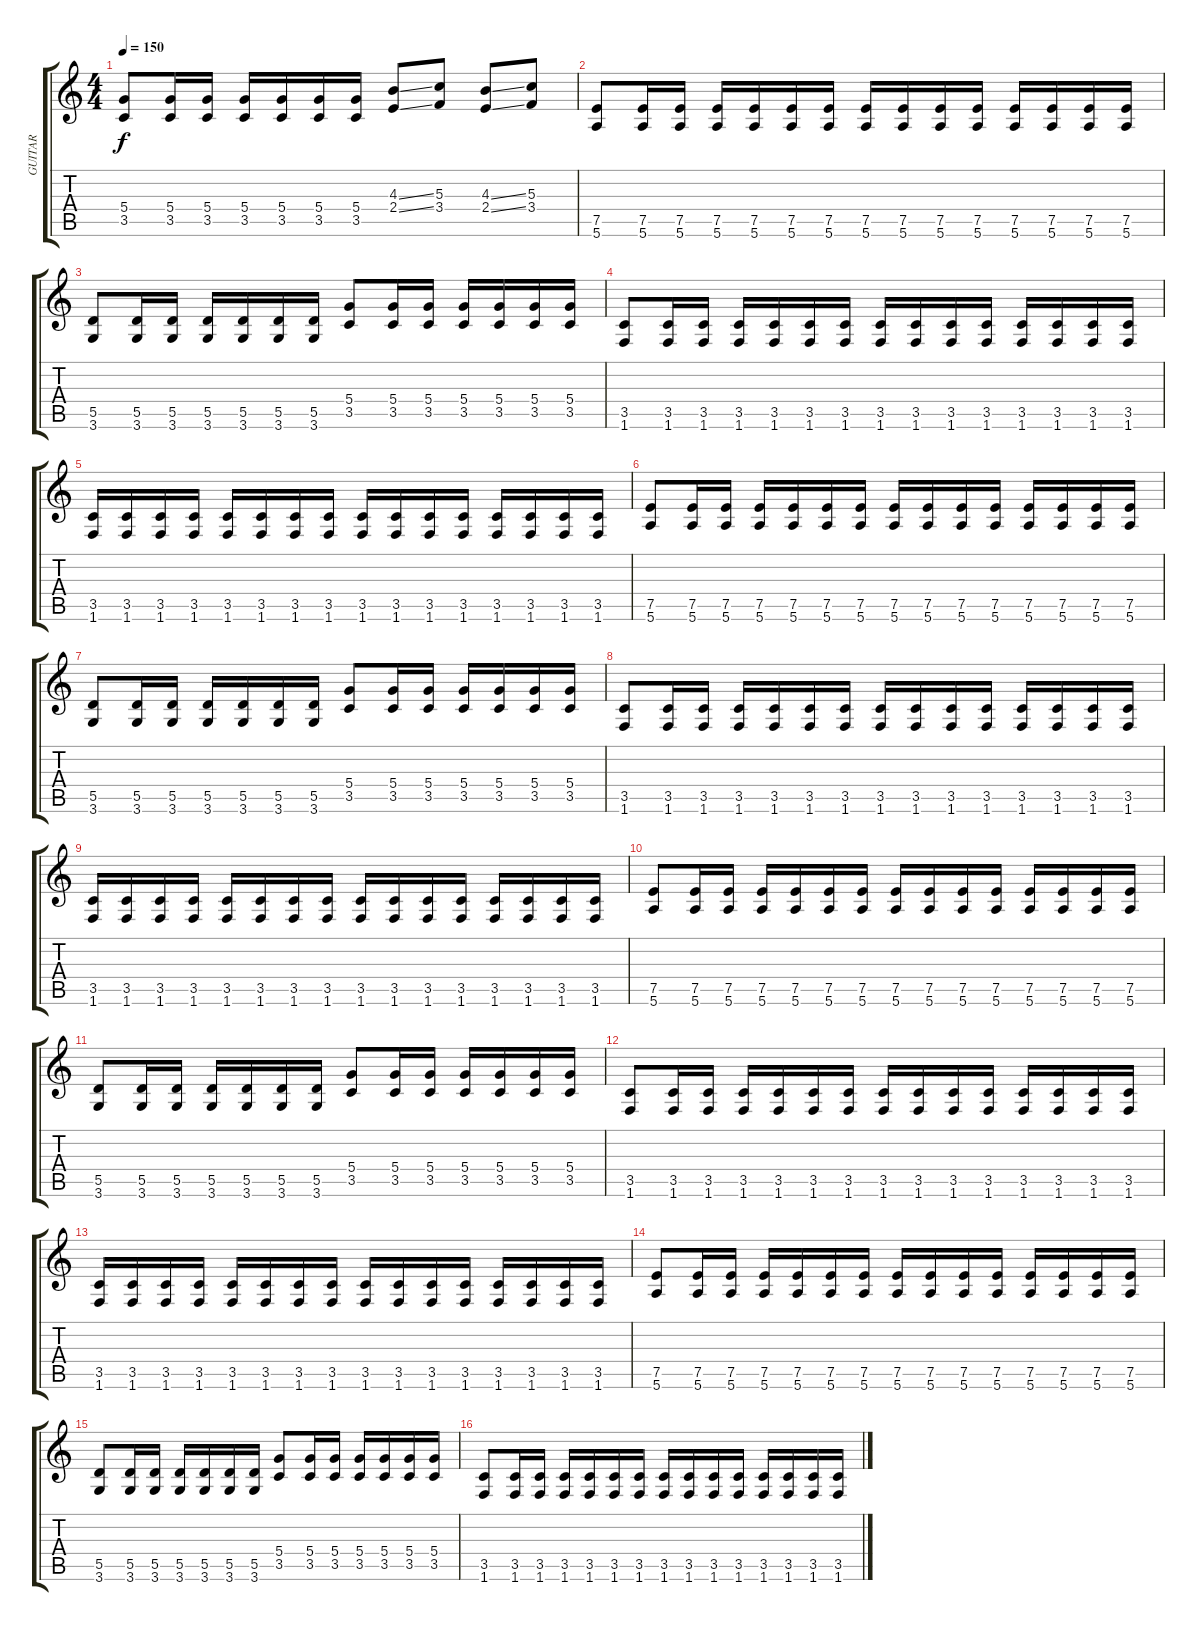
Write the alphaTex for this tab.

\track ("GUITAR" "GUITAR") {instrument distortionguitar}
\staff {score tabs}
\tuning (E4 B3 G3 D3 A2 E2) {hide}
\ts (4 4)
\tempo 150
\clef g2
\ks c
(5.4 3.5).8{dy f} (5.4 3.5).16 (5.4 3.5).16 (5.4 3.5).16 (5.4 3.5).16 (5.4 3.5).16 (5.4 3.5).16 (4.3{ss} 2.4{ss}).8 (5.3 3.4).8 (4.3{ss} 2.4{ss}).8 (5.3 3.4).8 |
(7.5 5.6).8 (7.5 5.6).16 (7.5 5.6).16 (7.5 5.6).16 (7.5 5.6).16 (7.5 5.6).16 (7.5 5.6).16 (7.5 5.6).16 (7.5 5.6).16 (7.5 5.6).16 (7.5 5.6).16 (7.5 5.6).16 (7.5 5.6).16 (7.5 5.6).16 (7.5 5.6).16 |
(5.5 3.6).8 (5.5 3.6).16 (5.5 3.6).16 (5.5 3.6).16 (5.5 3.6).16 (5.5 3.6).16 (5.5 3.6).16 (5.4 3.5).8 (5.4 3.5).16 (5.4 3.5).16 (5.4 3.5).16 (5.4 3.5).16 (5.4 3.5).16 (5.4 3.5).16 |
(3.5 1.6).8 (3.5 1.6).16 (3.5 1.6).16 (3.5 1.6).16 (3.5 1.6).16 (3.5 1.6).16 (3.5 1.6).16 (3.5 1.6).16 (3.5 1.6).16 (3.5 1.6).16 (3.5 1.6).16 (3.5 1.6).16 (3.5 1.6).16 (3.5 1.6).16 (3.5 1.6).16 |
(3.5 1.6).16 (3.5 1.6).16 (3.5 1.6).16 (3.5 1.6).16 (3.5 1.6).16 (3.5 1.6).16 (3.5 1.6).16 (3.5 1.6).16 (3.5 1.6).16 (3.5 1.6).16 (3.5 1.6).16 (3.5 1.6).16 (3.5 1.6).16 (3.5 1.6).16 (3.5 1.6).16 (3.5 1.6).16 |
(7.5 5.6).8 (7.5 5.6).16 (7.5 5.6).16 (7.5 5.6).16 (7.5 5.6).16 (7.5 5.6).16 (7.5 5.6).16 (7.5 5.6).16 (7.5 5.6).16 (7.5 5.6).16 (7.5 5.6).16 (7.5 5.6).16 (7.5 5.6).16 (7.5 5.6).16 (7.5 5.6).16 |
(5.5 3.6).8 (5.5 3.6).16 (5.5 3.6).16 (5.5 3.6).16 (5.5 3.6).16 (5.5 3.6).16 (5.5 3.6).16 (5.4 3.5).8 (5.4 3.5).16 (5.4 3.5).16 (5.4 3.5).16 (5.4 3.5).16 (5.4 3.5).16 (5.4 3.5).16 |
(3.5 1.6).8 (3.5 1.6).16 (3.5 1.6).16 (3.5 1.6).16 (3.5 1.6).16 (3.5 1.6).16 (3.5 1.6).16 (3.5 1.6).16 (3.5 1.6).16 (3.5 1.6).16 (3.5 1.6).16 (3.5 1.6).16 (3.5 1.6).16 (3.5 1.6).16 (3.5 1.6).16 |
(3.5 1.6).16 (3.5 1.6).16 (3.5 1.6).16 (3.5 1.6).16 (3.5 1.6).16 (3.5 1.6).16 (3.5 1.6).16 (3.5 1.6).16 (3.5 1.6).16 (3.5 1.6).16 (3.5 1.6).16 (3.5 1.6).16 (3.5 1.6).16 (3.5 1.6).16 (3.5 1.6).16 (3.5 1.6).16 |
(7.5 5.6).8 (7.5 5.6).16 (7.5 5.6).16 (7.5 5.6).16 (7.5 5.6).16 (7.5 5.6).16 (7.5 5.6).16 (7.5 5.6).16 (7.5 5.6).16 (7.5 5.6).16 (7.5 5.6).16 (7.5 5.6).16 (7.5 5.6).16 (7.5 5.6).16 (7.5 5.6).16 |
(5.5 3.6).8 (5.5 3.6).16 (5.5 3.6).16 (5.5 3.6).16 (5.5 3.6).16 (5.5 3.6).16 (5.5 3.6).16 (5.4 3.5).8 (5.4 3.5).16 (5.4 3.5).16 (5.4 3.5).16 (5.4 3.5).16 (5.4 3.5).16 (5.4 3.5).16 |
(3.5 1.6).8 (3.5 1.6).16 (3.5 1.6).16 (3.5 1.6).16 (3.5 1.6).16 (3.5 1.6).16 (3.5 1.6).16 (3.5 1.6).16 (3.5 1.6).16 (3.5 1.6).16 (3.5 1.6).16 (3.5 1.6).16 (3.5 1.6).16 (3.5 1.6).16 (3.5 1.6).16 |
(3.5 1.6).16 (3.5 1.6).16 (3.5 1.6).16 (3.5 1.6).16 (3.5 1.6).16 (3.5 1.6).16 (3.5 1.6).16 (3.5 1.6).16 (3.5 1.6).16 (3.5 1.6).16 (3.5 1.6).16 (3.5 1.6).16 (3.5 1.6).16 (3.5 1.6).16 (3.5 1.6).16 (3.5 1.6).16 |
(7.5 5.6).8 (7.5 5.6).16 (7.5 5.6).16 (7.5 5.6).16 (7.5 5.6).16 (7.5 5.6).16 (7.5 5.6).16 (7.5 5.6).16 (7.5 5.6).16 (7.5 5.6).16 (7.5 5.6).16 (7.5 5.6).16 (7.5 5.6).16 (7.5 5.6).16 (7.5 5.6).16 |
(5.5 3.6).8 (5.5 3.6).16 (5.5 3.6).16 (5.5 3.6).16 (5.5 3.6).16 (5.5 3.6).16 (5.5 3.6).16 (5.4 3.5).8 (5.4 3.5).16 (5.4 3.5).16 (5.4 3.5).16 (5.4 3.5).16 (5.4 3.5).16 (5.4 3.5).16 |
(3.5 1.6).8 (3.5 1.6).16 (3.5 1.6).16 (3.5 1.6).16 (3.5 1.6).16 (3.5 1.6).16 (3.5 1.6).16 (3.5 1.6).16 (3.5 1.6).16 (3.5 1.6).16 (3.5 1.6).16 (3.5 1.6).16 (3.5 1.6).16 (3.5 1.6).16 (3.5 1.6).16
